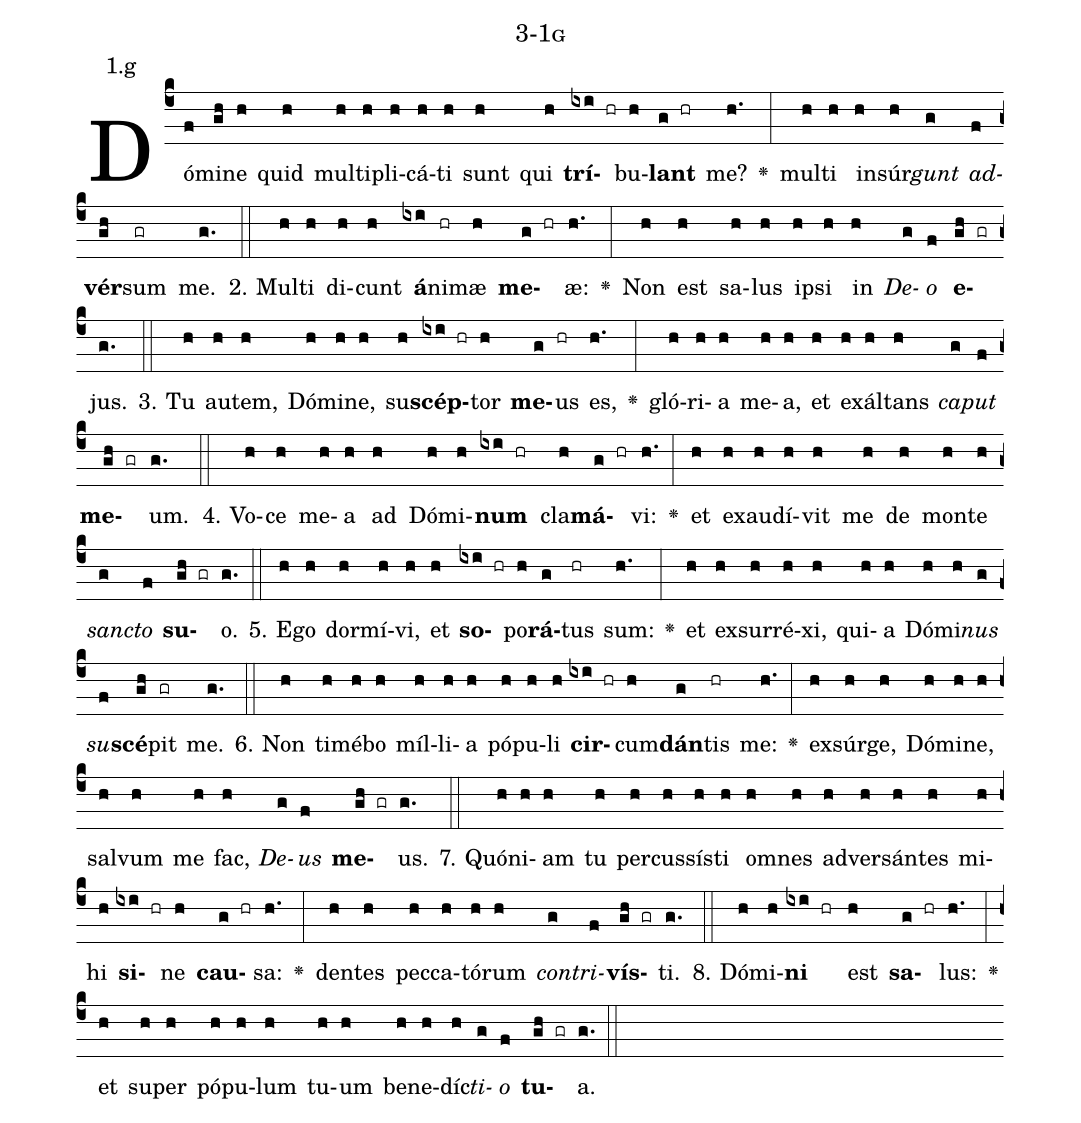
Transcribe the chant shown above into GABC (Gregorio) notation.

name: 3-1g;
annotation: 1.g;
%%
(c4)Dó(f)mi(gh)ne(h) quid(h) mul(h)ti(h)pli(h)cá(h)ti(h) sunt(h) qui(h) <b>trí</b>(ixi hr)bu(h)<b>lant</b>(g hr) me?(h.) <v>\greheightstar</v>(:) mul(h)ti(h) in(h)súr(h)<i>gunt</i>(g) <i>ad</i>(f)<b>vér</b>(gh)sum(gr) me.(g.) (::)
2. Mul(h)ti(h) di(h)cunt(h) <b>á</b>(ixi)ni(hr)mæ(h) <b>me</b>(g hr)æ:(h.) <v>\greheightstar</v>(:) Non(h) est(h) sa(h)lus(h) ip(h)si(h) in(h) <i>De</i>(g)<i>o</i>(f) <b>e</b>(gh gr)jus.(g.) (::)
3. Tu(h) au(h)tem,(h) Dó(h)mi(h)ne,(h) su(h)<b>scép</b>(ixi hr)tor(h) <b>me</b>(g)us(hr) es,(h.) <v>\greheightstar</v>(:) gló(h)ri(h)a(h) me(h)a,(h) et(h) ex(h)ál(h)tans(h) <i>ca</i>(g)<i>put</i>(f) <b>me</b>(gh gr)um.(g.) (::)
4. Vo(h)ce(h) me(h)a(h) ad(h) Dó(h)mi(h)<b>num</b>(ixi hr) cla(h)<b>má</b>(g hr)vi:(h.) <v>\greheightstar</v>(:) et(h) ex(h)au(h)dí(h)vit(h) me(h) de(h) mon(h)te(h) <i>sanc</i>(g)<i>to</i>(f) <b>su</b>(gh gr)o.(g.) (::)
5. E(h)go(h) dor(h)mí(h)vi,(h) et(h) <b>so</b>(ixi hr)po(h)<b>rá</b>(g)tus(hr) sum:(h.) <v>\greheightstar</v>(:) et(h) ex(h)sur(h)ré(h)xi,(h) qui(h)a(h) Dó(h)mi(h)<i>nus</i>(g) <i>su</i>(f)<b>scé</b>(gh)pit(gr) me.(g.) (::)
6. Non(h) ti(h)mé(h)bo(h) míl(h)li(h)a(h) pó(h)pu(h)li(h) <b>cir</b>(ixi hr)cum(h)<b>dán</b>(g)tis(hr) me:(h.) <v>\greheightstar</v>(:) ex(h)súr(h)ge,(h) Dó(h)mi(h)ne,(h) sal(h)vum(h) me(h) fac,(h) <i>De</i>(g)<i>us</i>(f) <b>me</b>(gh gr)us.(g.) (::)
7. Quón(h)i(h)am(h) tu(h) per(h)cus(h)sís(h)ti(h) om(h)nes(h) ad(h)ver(h)sán(h)tes(h) mi(h)hi(h) <b>si</b>(ixi hr)ne(h) <b>cau</b>(g hr)sa:(h.) <v>\greheightstar</v>(:) den(h)tes(h) pec(h)ca(h)tó(h)rum(h) <i>con</i>(g)<i>tri</i>(f)<b>vís</b>(gh gr)ti.(g.) (::)
8. Dó(h)mi(h)<b>ni</b>(ixi hr) est(h) <b>sa</b>(g hr)lus:(h.) <v>\greheightstar</v>(:) et(h) su(h)per(h) pó(h)pu(h)lum(h) tu(h)um(h) be(h)ne(h)díc(h)<i>ti</i>(g)<i>o</i>(f) <b>tu</b>(gh gr)a.(g.) (::)
